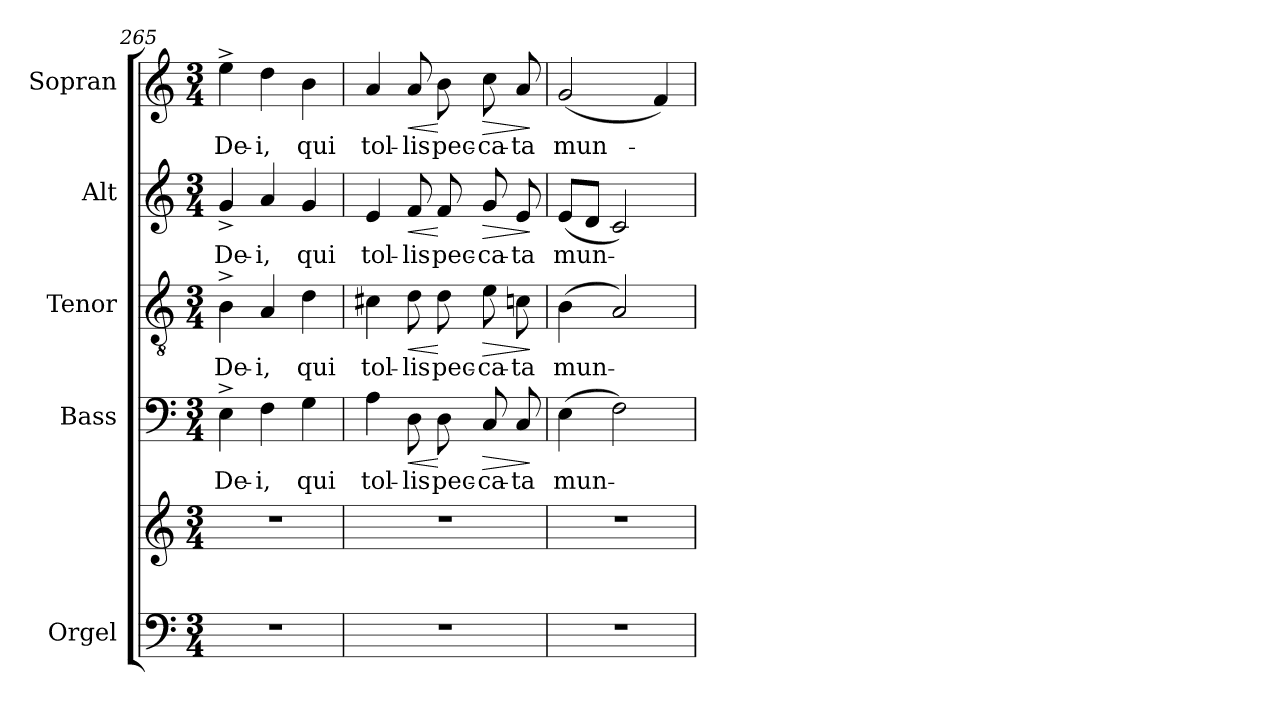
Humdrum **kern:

**kern	**kern	**kern	**text	**dynam	**kern	**text	**dynam	**kern	**text	**dynam	**kern	**text	**dynam
*part5	*part5	*part4	*part4	*part4	*part3	*part3	*part3	*part2	*part2	*part2	*part1	*part1	*part1
*staff6	*staff5	*staff4	*staff4	*staff4	*staff3	*staff3	*staff3	*staff2	*staff2	*staff2	*staff1	*staff1	*staff1
*I"Orgel	*	*I"Bass	*	*	*I"Tenor	*	*	*I"Alt	*	*	*I"Sopran	*	*
*I'Org.	*	*I'B.	*	*	*I'T.	*	*	*I'A.	*	*	*I'S.	*	*
*clefF4	*clefG2	*clefF4	*	*	*clefGv2	*	*	*clefG2	*	*	*clefG2	*	*
*k[]	*k[]	*k[]	*	*	*k[]	*	*	*k[]	*	*	*k[]	*	*
*C:	*C:	*C:	*	*	*C:	*	*	*C:	*	*	*C:	*	*
*M3/4	*M3/4	*M3/4	*	*	*M3/4	*	*	*M3/4	*	*	*M3/4	*	*
=265	=265	=265	=265	=265	=265	=265	=265	=265	=265	=265	=265	=265	=265
!	!	!	!LO:LY:b	!	!	!LO:LY:b	!	!	!LO:LY:b	!	!	!LO:LY:b	!
2.r	2.r	4E^>\	De-	.	4B^>\	De-	.	4g^</	De-	.	4ee^>\	De-	.
!	!	!	!LO:LY:b	!	!	!LO:LY:b	!	!	!LO:LY:b	!	!	!LO:LY:b	!
.	.	4F\	-i,	.	4A/	-i,	.	4a/	-i,	.	4dd\	-i,	.
!	!	!	!LO:LY:b	!	!	!LO:LY:b	!	!	!LO:LY:b	!	!	!LO:LY:b	!
.	.	4G\	qui	.	4d\	qui	.	4g/	qui	.	4b\	qui	.
=266	=266	=266	=266	=266	=266	=266	=266	=266	=266	=266	=266	=266	=266
!	!	!	!LO:LY:b	!	!	!LO:LY:b	!	!	!LO:LY:b	!	!	!LO:LY:b	!
2.r	2.r	4A\	tol-	.	4c#X\	tol-	.	4e/	tol-	.	4a/	tol-	.
!	!	!	!LO:LY:b	!LO:HP:b	!	!LO:LY:b	!LO:HP:b	!	!LO:LY:b	!LO:HP:b	!	!LO:LY:b	!LO:HP:b
.	.	8D\	-lis	<	8d\	-lis	<	8f/	-lis	<	8a/	-lis	<
!	!	!	!LO:LY:b	!	!	!LO:LY:b	!	!	!LO:LY:b	!	!	!LO:LY:b	!
.	.	8D\	pec-	[	8d\	pec-	[	8f/	pec-	[	8b\	pec-	[
!	!	!	!LO:LY:b	!LO:HP:b	!	!LO:LY:b	!LO:HP:b	!	!LO:LY:b	!LO:HP:b	!	!LO:LY:b	!LO:HP:b
.	.	8C/	-ca-	>	8e\	-ca-	>	8g/	-ca-	>	8cc\	-ca-	>
!	!	!	!LO:LY:b	!	!	!LO:LY:b	!	!	!LO:LY:b	!	!	!LO:LY:b	!
.	.	8C/	-ta	.	8cn\	-ta	.	8e/	-ta	.	8a/	-ta	.
.	.	.	.	]	.	.	]	.	.	]	.	.	]
=267	=267	=267	=267	=267	=267	=267	=267	=267	=267	=267	=267	=267	=267
!	!	!	!LO:LY:b	!	!	!LO:LY:b	!	!	!LO:LY:b	!	!	!LO:LY:b	!
2.r	2.r	(>4E\	mun-	.	(>4B\	mun-	.	(<8e/L	mun-	.	(<2g/	mun-	.
.	.	.	.	.	.	.	.	8d/J	.	.	.	.	.
.	.	2F\)	.	.	2A/)	.	.	2c/)	.	.	.	.	.
.	.	.	.	.	.	.	.	.	.	.	4f/)	.	.
=	=	=	=	=	=	=	=	=	=	=	=	=	=
*-	*-	*-	*-	*-	*-	*-	*-	*-	*-	*-	*-	*-	*-
